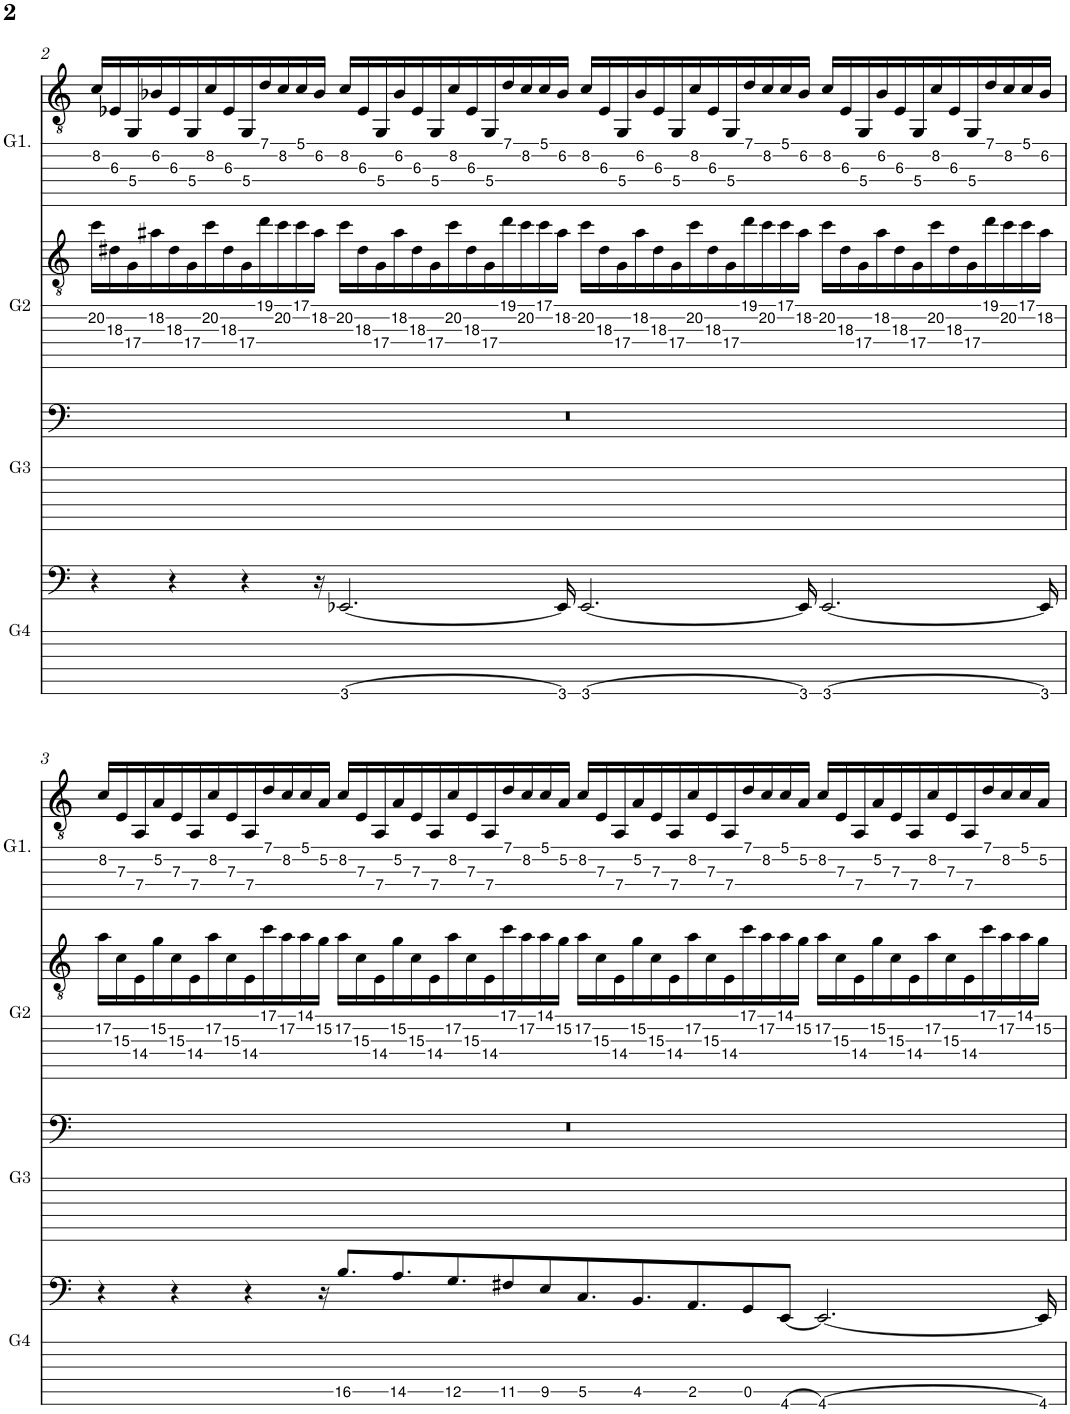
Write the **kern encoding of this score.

**kern	**kern	**kern	**kern	**kern	**kern	**kern	**kern
*part4	*part4	*part3	*part3	*part2	*part2	*part1	*part1
*staff8	*staff7	*staff6	*staff5	*staff4	*staff3	*staff2	*staff1
*I"G4	*	*I"G3	*	*I"G2	*	*I"G1	*
*I'G4	*	*I'G3	*	*I'G2	*	*I'G1.	*
!!LO:PB:g=z
*	*clefF4	*	*clefF4	*	*clefGv2	*	*clefGv2
*	*	*	*	*Trd-7c-12	*Trd-7c-12	*Trd-7c-12	*Trd-7c-12
*k[]	*k[]	*k[]	*k[]	*k[]	*k[]	*k[]	*k[]
*M13/4	*M13/4	*M13/4	*M13/4	*M13/4	*M13/4	*M13/4	*M13/4
=2	=2	=2	=2	=2	=2	=2	=2
4r	4r	4%13r	4%13r	16ccLL	16cc\LL	16cLL	16c/LL
.	.	.	.	16d#	16d#X\	16E-	16E-X/
.	.	.	.	16G	16G\	16GG	16GG/
.	.	.	.	16a#	16a#X\	16B-	16B-X/
4r	4r	.	.	16d#	16d#\	16E-	16E-/
.	.	.	.	16G	16G\	16GG	16GG/
.	.	.	.	16cc	16cc\	16c	16c/
.	.	.	.	16d#	16d#\	16E-	16E-/
4r	4r	.	.	16G	16G\	16GG	16GG/
.	.	.	.	16dd	16dd\	16d	16d/
.	.	.	.	16cc	16cc\	16c	16c/
.	.	.	.	16cc	16cc\	16c	16c/
16r	16r	.	.	16a#	16a#\JJ	16B-	16B-/JJ
[2.EE-	[2.EE-X/	.	.	16cc	16cc\LL	16c	16c/LL
.	.	.	.	16d#	16d#\	16E-	16E-/
.	.	.	.	16G	16G\	16GG	16GG/
.	.	.	.	16a#	16a#\	16B-	16B-/
.	.	.	.	16d#	16d#\	16E-	16E-/
.	.	.	.	16G	16G\	16GG	16GG/
.	.	.	.	16cc	16cc\	16c	16c/
.	.	.	.	16d#	16d#\	16E-	16E-/
.	.	.	.	16G	16G\	16GG	16GG/
.	.	.	.	16dd	16dd\	16d	16d/
.	.	.	.	16cc	16cc\	16c	16c/
.	.	.	.	16cc	16cc\	16c	16c/
16EE-]	16EE-/]	.	.	16a#	16a#\JJ	16B-	16B-/JJ
[2.EE-	[2.EE-/	.	.	16cc	16cc\LL	16c	16c/LL
.	.	.	.	16d#	16d#\	16E-	16E-/
.	.	.	.	16G	16G\	16GG	16GG/
.	.	.	.	16a#	16a#\	16B-	16B-/
.	.	.	.	16d#	16d#\	16E-	16E-/
.	.	.	.	16G	16G\	16GG	16GG/
.	.	.	.	16cc	16cc\	16c	16c/
.	.	.	.	16d#	16d#\	16E-	16E-/
.	.	.	.	16G	16G\	16GG	16GG/
.	.	.	.	16dd	16dd\	16d	16d/
.	.	.	.	16cc	16cc\	16c	16c/
.	.	.	.	16cc	16cc\	16c	16c/
16EE-]	16EE-/]	.	.	16a#	16a#\JJ	16B-	16B-/JJ
[2.EE-	[2.EE-/	.	.	16cc	16cc\LL	16c	16c/LL
.	.	.	.	16d#	16d#\	16E-	16E-/
.	.	.	.	16G	16G\	16GG	16GG/
.	.	.	.	16a#	16a#\	16B-	16B-/
.	.	.	.	16d#	16d#\	16E-	16E-/
.	.	.	.	16G	16G\	16GG	16GG/
.	.	.	.	16cc	16cc\	16c	16c/
.	.	.	.	16d#	16d#\	16E-	16E-/
.	.	.	.	16G	16G\	16GG	16GG/
.	.	.	.	16dd	16dd\	16d	16d/
.	.	.	.	16cc	16cc\	16c	16c/
.	.	.	.	16cc	16cc\	16c	16c/
16EE-]	16EE-/]	.	.	16a#JJ	16a#\JJ	16B-JJ	16B-/JJ
!!LO:LB:g=z
=3	=3	=3	=3	=3	=3	=3	=3
4r	4r	4%13r	4%13r	16aLL	16a\LL	16cLL	16c/LL
.	.	.	.	16c	16c\	16E	16E/
.	.	.	.	16E	16E\	16AA	16AA/
.	.	.	.	16g	16g\	16A	16A/
4r	4r	.	.	16c	16c\	16E	16E/
.	.	.	.	16E	16E\	16AA	16AA/
.	.	.	.	16a	16a\	16c	16c/
.	.	.	.	16c	16c\	16E	16E/
4r	4r	.	.	16E	16E\	16AA	16AA/
.	.	.	.	16cc	16cc\	16d	16d/
.	.	.	.	16a	16a\	16c	16c/
.	.	.	.	16a	16a\	16c	16c/
16r	16r	.	.	16g	16g\JJ	16A	16A/JJ
8.BL	8.B/L	.	.	16a	16a\LL	16c	16c/LL
.	.	.	.	16c	16c\	16E	16E/
.	.	.	.	16E	16E\	16AA	16AA/
8.A	8.A/	.	.	16g	16g\	16A	16A/
.	.	.	.	16c	16c\	16E	16E/
.	.	.	.	16E	16E\	16AA	16AA/
8.G	8.G/	.	.	16a	16a\	16c	16c/
.	.	.	.	16c	16c\	16E	16E/
.	.	.	.	16E	16E\	16AA	16AA/
8F#X	8F#X/	.	.	16cc	16cc\	16d	16d/
.	.	.	.	16a	16a\	16c	16c/
8E	8E/	.	.	16a	16a\	16c	16c/
.	.	.	.	16g	16g\JJ	16A	16A/JJ
8.C	8.C/	.	.	16a	16a\LL	16c	16c/LL
.	.	.	.	16c	16c\	16E	16E/
.	.	.	.	16E	16E\	16AA	16AA/
8.BB	8.BB/	.	.	16g	16g\	16A	16A/
.	.	.	.	16c	16c\	16E	16E/
.	.	.	.	16E	16E\	16AA	16AA/
8.AA	8.AA/	.	.	16a	16a\	16c	16c/
.	.	.	.	16c	16c\	16E	16E/
.	.	.	.	16E	16E\	16AA	16AA/
8GG	8GG/	.	.	16cc	16cc\	16d	16d/
.	.	.	.	16a	16a\	16c	16c/
[8EEJ	[8EE/J	.	.	16a	16a\	16c	16c/
.	.	.	.	16g	16g\JJ	16A	16A/JJ
2.EE_	2.EE/_	.	.	16a	16a\LL	16c	16c/LL
.	.	.	.	16c	16c\	16E	16E/
.	.	.	.	16E	16E\	16AA	16AA/
.	.	.	.	16g	16g\	16A	16A/
.	.	.	.	16c	16c\	16E	16E/
.	.	.	.	16E	16E\	16AA	16AA/
.	.	.	.	16a	16a\	16c	16c/
.	.	.	.	16c	16c\	16E	16E/
.	.	.	.	16E	16E\	16AA	16AA/
.	.	.	.	16cc	16cc\	16d	16d/
.	.	.	.	16a	16a\	16c	16c/
.	.	.	.	16a	16a\	16c	16c/
16EE]	16EE/]	.	.	16gJJ	16g\JJ	16AJJ	16A/JJ
=	=	=	=	=	=	=	=
*-	*-	*-	*-	*-	*-	*-	*-
